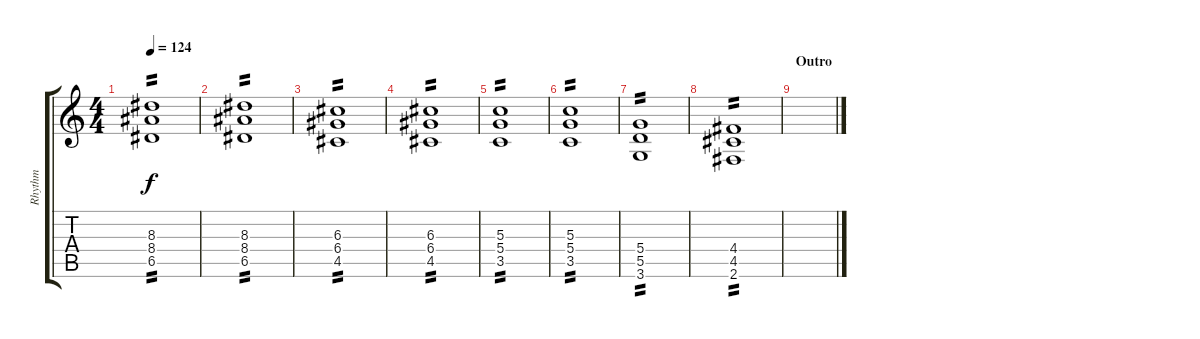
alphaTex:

\track ("Rhythm" "Rhythm") {instrument overdrivenguitar}
\staff {score tabs}
\tuning (E4 B3 G3 D3 A2 E2) {hide}
\ts (4 4)
\tempo 124
\clef g2
\ks c
(8.3 8.4 6.5).1{tp 2 dy f} |
(8.3 8.4 6.5).1{tp 2} |
(6.3 6.4 4.5).1{tp 2} |
(6.3 6.4 4.5).1{tp 2} |
(5.3 5.4 3.5).1{tp 2} |
(5.3 5.4 3.5).1{tp 2} |
(5.4 5.5 3.6).1{tp 2} |
(4.4 4.5 2.6).1{tp 2} |
\section ("" "Outro")
